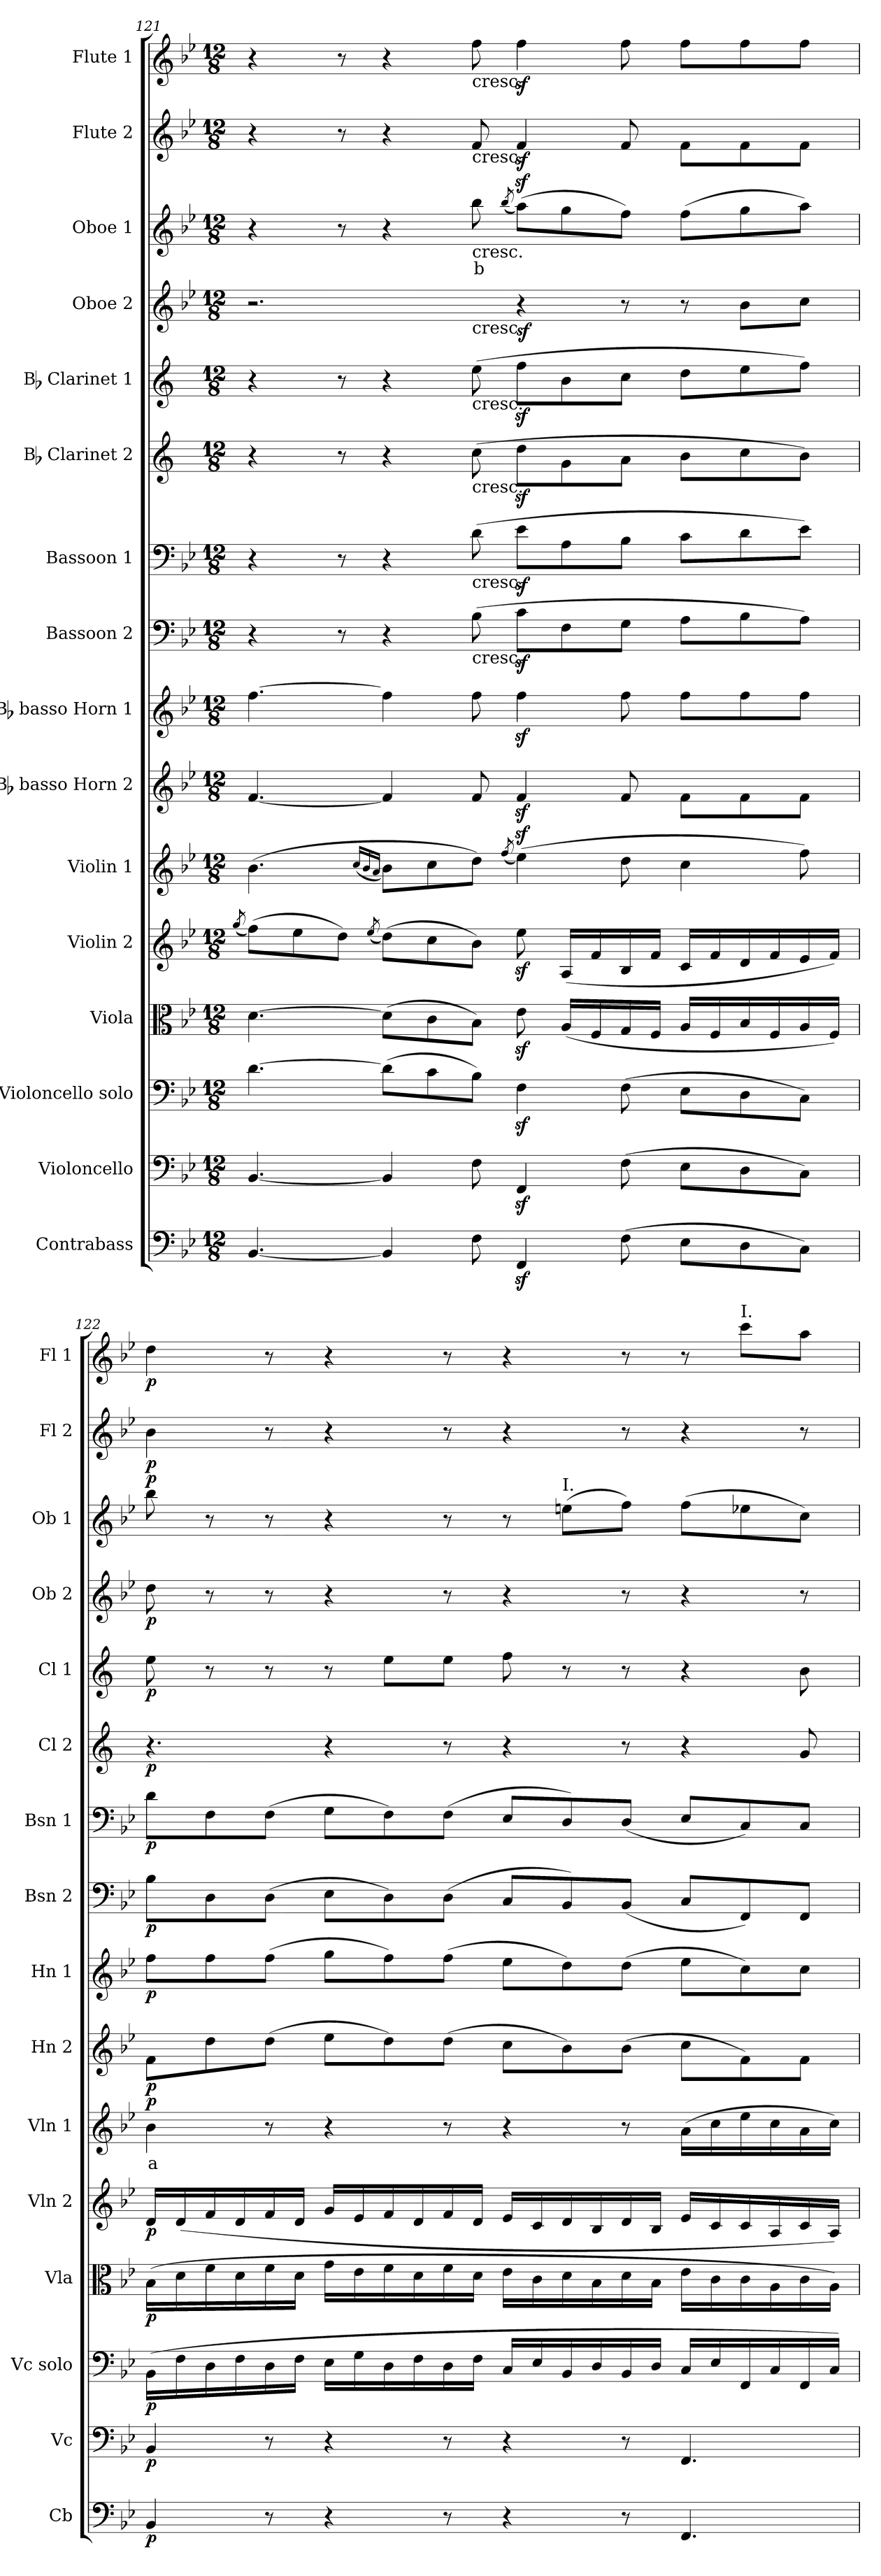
**kern	**dynam	**kern	**dynam	**kern	**dynam	**kern	**dynam	**kern	**dynam	**kern	**text	**dynam	**kern	**dynam	**kern	**dynam	**kern	**dynam	**kern	**dynam	**kern	**dynam	**kern	**dynam	**kern	**dynam	**kern	**text	**dynam	**kern	**dynam	**kern	**dynam
*part16	*part16	*part15	*part15	*part14	*part14	*part13	*part13	*part12	*part12	*part11	*part11	*part11	*part10	*part10	*part9	*part9	*part8	*part8	*part7	*part7	*part6	*part6	*part5	*part5	*part4	*part4	*part3	*part3	*part3	*part2	*part2	*part1	*part1
*staff16	*staff16	*staff15	*staff15	*staff14	*staff14	*staff13	*staff13	*staff12	*staff12	*staff11	*staff11	*staff11	*staff10	*staff10	*staff9	*staff9	*staff8	*staff8	*staff7	*staff7	*staff6	*staff6	*staff5	*staff5	*staff4	*staff4	*staff3	*staff3	*staff3	*staff2	*staff2	*staff1	*staff1
*I"Contrabass	*	*I"Violoncello	*	*I"Violoncello solo	*	*I"Viola	*	*I"Violin 2	*	*I"Violin 1	*	*	*I"Bb basso Horn 2	*	*I"Bb basso Horn 1	*	*I"Bassoon 2	*	*I"Bassoon 1	*	*I"Bb Clarinet 2	*	*I"Bb Clarinet 1	*	*I"Oboe 2	*	*I"Oboe 1	*	*	*I"Flute 2	*	*I"Flute 1	*
*I'Cb	*	*I'Vc	*	*I'Vc solo	*	*I'Vla	*	*I'Vln 2	*	*I'Vln 1	*	*	*I'Hn 2	*	*I'Hn 1	*	*I'Bsn 2	*	*I'Bsn 1	*	*I'Cl 2	*	*I'Cl 1	*	*I'Ob 2	*	*I'Ob 1	*	*	*I'Fl 2	*	*I'Fl 1	*
*clefF4	*	*clefF4	*	*clefF4	*	*clefC3	*	*clefG2	*	*clefG2	*	*	*clefG2	*	*clefG2	*	*clefF4	*	*clefF4	*	*clefG2	*	*clefG2	*	*clefG2	*	*clefG2	*	*	*clefG2	*	*clefG2	*
*ITrd7c12	*	*	*	*	*	*	*	*	*	*	*	*	*ITrd8c14	*	*ITrd8c14	*	*	*	*	*	*ITrd1c2	*	*ITrd1c2	*	*	*	*	*	*	*	*	*	*
*k[b-e-]	*	*k[b-e-]	*	*k[b-e-]	*	*k[b-e-]	*	*k[b-e-]	*	*k[b-e-]	*	*	*k[b-e-]	*	*k[b-e-]	*	*k[b-e-]	*	*k[b-e-]	*	*k[b-e-]	*	*k[b-e-]	*	*k[b-e-]	*	*k[b-e-]	*	*	*k[b-e-]	*	*k[b-e-]	*
*M12/8	*	*M12/8	*	*M12/8	*	*M12/8	*	*M12/8	*	*M12/8	*	*	*M12/8	*	*M12/8	*	*M12/8	*	*M12/8	*	*M12/8	*	*M12/8	*	*M12/8	*	*M12/8	*	*	*M12/8	*	*M12/8	*
=121	=121	=121	=121	=121	=121	=121	=121	=121	=121	=121	=121	=121	=121	=121	=121	=121	=121	=121	=121	=121	=121	=121	=121	=121	=121	=121	=121	=121	=121	=121	=121	=121	=121
.	.	.	.	.	.	.	.	(8qgg/	.	.	.	.	.	.	.	.	.	.	.	.	.	.	.	.	.	.	.	.	.	.	.	.	.
*	*	*	*	*	*	*	*	*	*	*	*	*	*	*	*	*	*	*	*	*	*	*	*	*	*^	*	*	*	*	*	*	*	*
[4.BBB-/	.	[4.BB-/	.	[4.d\	.	[4.d\	.	(8ff\L)	.	(4.b-\	.	.	[4.F/	.	[4.f\	.	4r	.	4r	.	4r	.	4r	.	2.r	2ryy	.	4r	.	.	4r	.	4r	.
.	.	.	.	.	.	.	.	8ee-\	.	.	.	.	.	.	.	.	.	.	.	.	.	.	.	.	.	.	.	.	.	.	.	.	.	.
.	.	.	.	.	.	.	.	8dd\J)	.	.	.	.	.	.	.	.	8r	.	8r	.	8r	.	8r	.	.	.	.	8r	.	.	8r	.	8r	.
.	.	.	.	.	.	.	.	.	.	(16qcc/LL	.	.	.	.	.	.	.	.	.	.	.	.	.	.	.	.	.	.	.	.	.	.	.	.
.	.	.	.	.	.	.	.	.	.	16qb-/	.	.	.	.	.	.	.	.	.	.	.	.	.	.	.	.	.	.	.	.	.	.	.	.
.	.	.	.	.	.	.	.	(8qee-/	.	16qa/JJ	.	.	.	.	.	.	.	.	.	.	.	.	.	.	.	.	.	.	.	.	.	.	.	.
4BBB-/]	.	4BB-/]	.	(8d\L]	.	(8d\L]	.	(8dd\L)	.	8b-\L)	.	.	4F/]	.	4f\]	.	4r	.	4r	.	4r	.	4r	.	.	.	.	4r	.	.	4r	.	4r	.
.	.	.	.	8c\	.	8c\	.	8cc\	.	8cc\	.	.	.	.	.	.	.	.	.	.	.	.	.	.	.	8ryy	.	.	.	.	.	.	.	.
!	!	!	!	!	!	!	!	!	!	!	!	!	!	!	!	!	!	!	!	!	!	!	!	!	!	!	!	!	!	!	!	!	!LO:TX:b:t=cresc.	!
!	!	!	!	!	!	!	!	!	!	!	!	!	!	!	!	!	!	!	!	!	!	!	!	!	!	!	!	!	!	!	!LO:TX:b:t=cresc.	!	!	!
!	!	!	!	!	!	!	!	!	!	!	!	!	!	!	!	!	!	!	!	!	!	!	!	!	!	!	!	!LO:TX:b:t=cresc.	!	!	!	!	!	!
!	!	!	!	!	!	!	!	!	!	!	!	!	!	!	!	!	!	!	!	!	!	!	!	!	!	!LO:TX:b:t=cresc.	!	!	!	!	!	!	!	!
!	!	!	!	!	!	!	!	!	!	!	!	!	!	!	!	!	!	!	!	!	!	!	!LO:TX:b:t=cresc.	!	!	!	!	!	!	!	!	!	!	!
!	!	!	!	!	!	!	!	!	!	!	!	!	!	!	!	!	!	!	!	!	!LO:TX:b:t=cresc.	!	!	!	!	!	!	!	!	!	!	!	!	!
!	!	!	!	!	!	!	!	!	!	!	!	!	!	!	!	!	!	!	!LO:TX:b:t=cresc.	!	!	!	!	!	!	!	!	!	!	!	!	!	!	!
!	!	!	!	!	!	!	!	!	!	!	!	!	!	!	!	!	!LO:TX:b:t=cresc.	!	!	!	!	!	!	!	!	!	!	!	!	!	!	!	!	!
!	!	!	!	!	!	!	!	!	!	!	!	!	!	!	!	!	!	!	!	!	!	!	!	!	!	!	!	!	!LO:LY:b:color=#FF0000	!	!	!	!	!
8FF\	.	8F\	.	8B-\J)	.	8B-\J)	.	8b-\J)	.	8dd\J)	.	.	8F/	.	8f\	.	(8B-\	.	(8d\	.	(8b-\	.	(8dd\	.	.	2..ryy	.	8bb-\	b	.	8f/	.	8ff\	.
.	.	.	.	.	.	.	.	.	.	(8qff/	.	.	.	.	.	.	.	.	.	.	.	.	.	.	.	.	.	(8qbb-/	.	.	.	.	.	.
!	!	!	!	!	!	!	!	!	!	!	!	!	!	!	!	!	!	!	!	!	!	!	!	!	!	!	!LO:DY:b	!	!	!	!	!	!	!
4FFFz</	.	4FFz</	.	4Fz<\	.	8e-z<\	.	8ee-z<\	.	(4ee-z<\)	.	.	4Fz</	.	4fz<\	.	8cz<\L	.	8e-z<\L	.	8ccz<\L	.	8ee-z<\L	.	4r	.	sf	(8aaz<\L)	.	.	4fz</	.	4ffz<\	.
.	.	.	.	.	.	(16A/LL	.	(16A/LL	.	.	.	.	.	.	.	.	8F\	.	8A\	.	8f\	.	8a\	.	.	.	.	8gg\	.	.	.	.	.	.
.	.	.	.	.	.	16F/	.	16f/	.	.	.	.	.	.	.	.	.	.	.	.	.	.	.	.	.	.	.	.	.	.	.	.	.	.
(8FF\	.	(8F\	.	(8F\	.	16G/	.	16B-/	.	8dd\	.	.	8F/	.	8f\	.	8G\J	.	8B-\J	.	8g\J	.	8b-\J	.	8r	.	.	8ff\J)	.	.	8f/	.	8ff\	.
.	.	.	.	.	.	16F/JJ	.	16f/JJ	.	.	.	.	.	.	.	.	.	.	.	.	.	.	.	.	.	.	.	.	.	.	.	.	.	.
8EE-\L	.	8E-\L	.	8E-\L	.	16A/LL	.	16c/LL	.	4cc\	.	.	8F\L	.	8f\L	.	8A\L	.	8c\L	.	8a\L	.	8cc\L	.	8r	.	.	(8ff\L	.	.	8f\L	.	8ff\L	.
.	.	.	.	.	.	16F/	.	16f/	.	.	.	.	.	.	.	.	.	.	.	.	.	.	.	.	.	.	.	.	.	.	.	.	.	.
8DD\	.	8D\	.	8D\	.	16B-/	.	16d/	.	.	.	.	8F\	.	8f\	.	8B-\	.	8d\	.	8b-\	.	8dd\	.	8b-\L	.	.	8gg\	.	.	8f\	.	8ff\	.
.	.	.	.	.	.	16F/	.	16f/	.	.	.	.	.	.	.	.	.	.	.	.	.	.	.	.	.	.	.	.	.	.	.	.	.	.
8CC\J)	.	8C\J)	.	8C\J)	.	16A/	.	16e-/	.	8ff\)	.	.	8F\J	.	8f\J	.	8A\J)	.	8e-\J)	.	8a\J)	.	8ee-\J)	.	8cc\J	.	.	8aa\J)	.	.	8f\J	.	8ff\J	.
.	.	.	.	.	.	16F/JJ)	.	16f/JJ)	.	.	.	.	.	.	.	.	.	.	.	.	.	.	.	.	.	.	.	.	.	.	.	.	.	.
!!LO:PB:g=z
=122	=122	=122	=122	=122	=122	=122	=122	=122	=122	=122	=122	=122	=122	=122	=122	=122	=122	=122	=122	=122	=122	=122	=122	=122	=122	=122	=122	=122	=122	=122	=122	=122	=122	=122
!	!LO:DY:b	!	!LO:DY:b	!	!LO:DY:b	!	!LO:DY:b	!	!LO:DY:b	!	!LO:LY:b:color=#FF0000	!LO:DY:b	!	!LO:DY:b	!	!LO:DY:b	!	!LO:DY:b	!	!LO:DY:b	!	!LO:DY:b	!	!LO:DY:b	!	!	!LO:DY:b	!	!	!LO:DY:b	!	!LO:DY:b	!	!LO:DY:b
*	*	*	*	*	*	*	*	*	*	*	*	*	*	*	*	*	*	*	*	*	*	*	*	*	*v	*v	*	*	*	*	*	*	*	*
4BBB-/	p	4BB-/	p	(16BB-\LL	p	(16B-\LL	p	16d/LL	p	4b-\	a	p	8F\L	p	8f\L	p	8B-\L	p	8d\L	p	4.r	p	8dd\	p	8dd\	p	8bb-\	.	p	4b-\	p	4dd\	p
.	.	.	.	16F\	.	16d\	.	(16d/	.	.	.	.	.	.	.	.	.	.	.	.	.	.	.	.	.	.	.	.	.	.	.	.	.
.	.	.	.	16D\	.	16f\	.	16f/	.	.	.	.	8d\	.	8f\	.	8D\	.	8F\	.	.	.	8r	.	8r	.	8r	.	.	.	.	.	.
.	.	.	.	16F\	.	16d\	.	16d/	.	.	.	.	.	.	.	.	.	.	.	.	.	.	.	.	.	.	.	.	.	.	.	.	.
8r	.	8r	.	16D\	.	16f\	.	16f/	.	8r	.	.	(8d\J	.	(8f\J	.	(8D\J	.	(8F\J	.	.	.	8r	.	8r	.	8r	.	.	8r	.	8r	.
.	.	.	.	16F\JJ	.	16d\JJ	.	16d/JJ	.	.	.	.	.	.	.	.	.	.	.	.	.	.	.	.	.	.	.	.	.	.	.	.	.
4r	.	4r	.	16E-\LL	.	16g\LL	.	16g/LL	.	4r	.	.	8e-\L	.	8g\L	.	8E-\L	.	8G\L	.	4r	.	8r	.	4r	.	4r	.	.	4r	.	4r	.
.	.	.	.	16G\	.	16e-\	.	16e-/	.	.	.	.	.	.	.	.	.	.	.	.	.	.	.	.	.	.	.	.	.	.	.	.	.
.	.	.	.	16D\	.	16f\	.	16f/	.	.	.	.	8d\)	.	8f\)	.	8D\)	.	8F\)	.	.	.	8dd\L	.	.	.	.	.	.	.	.	.	.
.	.	.	.	16F\	.	16d\	.	16d/	.	.	.	.	.	.	.	.	.	.	.	.	.	.	.	.	.	.	.	.	.	.	.	.	.
8r	.	8r	.	16D\	.	16f\	.	16f/	.	8r	.	.	(8d\J	.	(8f\J	.	(8D\J	.	(8F\J	.	8r	.	8dd\J	.	8r	.	8r	.	.	8r	.	8r	.
.	.	.	.	16F\JJ	.	16d\JJ	.	16d/JJ	.	.	.	.	.	.	.	.	.	.	.	.	.	.	.	.	.	.	.	.	.	.	.	.	.
4r	.	4r	.	16C/LL	.	16e-\LL	.	16e-/LL	.	4r	.	.	8c\L	.	8e-\L	.	8C/L	.	8E-/L	.	4r	.	8ee-\	.	4r	.	8r	.	.	4r	.	4r	.
.	.	.	.	16E-/	.	16c\	.	16c/	.	.	.	.	.	.	.	.	.	.	.	.	.	.	.	.	.	.	.	.	.	.	.	.	.
!	!	!	!	!	!	!	!	!	!	!	!	!	!	!	!	!	!	!	!	!	!	!	!	!	!	!	!LO:TX:a:t=I.	!	!	!	!	!	!
.	.	.	.	16BB-/	.	16d\	.	16d/	.	.	.	.	8B-\)	.	8d\)	.	8BB-/)	.	8D/)	.	.	.	8r	.	.	.	(8een\L	.	.	.	.	.	.
.	.	.	.	16D/	.	16B-\	.	16B-/	.	.	.	.	.	.	.	.	.	.	.	.	.	.	.	.	.	.	.	.	.	.	.	.	.
8r	.	8r	.	16BB-/	.	16d\	.	16d/	.	8r	.	.	(8B-\J	.	(8d\J	.	(8BB-/J	.	(8D/J	.	8r	.	8r	.	8r	.	8ff\J)	.	.	8r	.	8r	.
.	.	.	.	16D/JJ	.	16B-\JJ	.	16B-/JJ	.	.	.	.	.	.	.	.	.	.	.	.	.	.	.	.	.	.	.	.	.	.	.	.	.
4.FFF/	.	4.FF/	.	16C/LL	.	16e-\LL	.	16e-/LL	.	(16a\LL	.	.	8c\L	.	8e-\L	.	8C/L	.	8E-/L	.	4r	.	4r	.	4r	.	(8ff\L	.	.	4r	.	8r	.
.	.	.	.	16E-/	.	16c\	.	16c/	.	16cc\	.	.	.	.	.	.	.	.	.	.	.	.	.	.	.	.	.	.	.	.	.	.	.
!	!	!	!	!	!	!	!	!	!	!	!	!	!	!	!	!	!	!	!	!	!	!	!	!	!	!	!	!	!	!	!	!LO:TX:a:t=I.	!
.	.	.	.	16FF/	.	16c\	.	16c/	.	16ee-\	.	.	8F\)	.	8c\)	.	8FF/)	.	8C/)	.	.	.	.	.	.	.	8ee-X\	.	.	.	.	8ccc\L	.
.	.	.	.	16C/	.	16A\	.	16A/	.	16cc\	.	.	.	.	.	.	.	.	.	.	.	.	.	.	.	.	.	.	.	.	.	.	.
.	.	.	.	16FF/	.	16c\	.	16c/	.	16a\	.	.	8F\J	.	8c\J	.	8FF/J	.	8C/J	.	8f/	.	8a\	.	8r	.	8cc\J)	.	.	8r	.	8aa\J	.
.	.	.	.	16C/JJ)	.	16A\JJ)	.	16A/JJ)	.	16cc\JJ)	.	.	.	.	.	.	.	.	.	.	.	.	.	.	.	.	.	.	.	.	.	.	.
=	=	=	=	=	=	=	=	=	=	=	=	=	=	=	=	=	=	=	=	=	=	=	=	=	=	=	=	=	=	=	=	=	=
*-	*-	*-	*-	*-	*-	*-	*-	*-	*-	*-	*-	*-	*-	*-	*-	*-	*-	*-	*-	*-	*-	*-	*-	*-	*-	*-	*-	*-	*-	*-	*-	*-	*-
